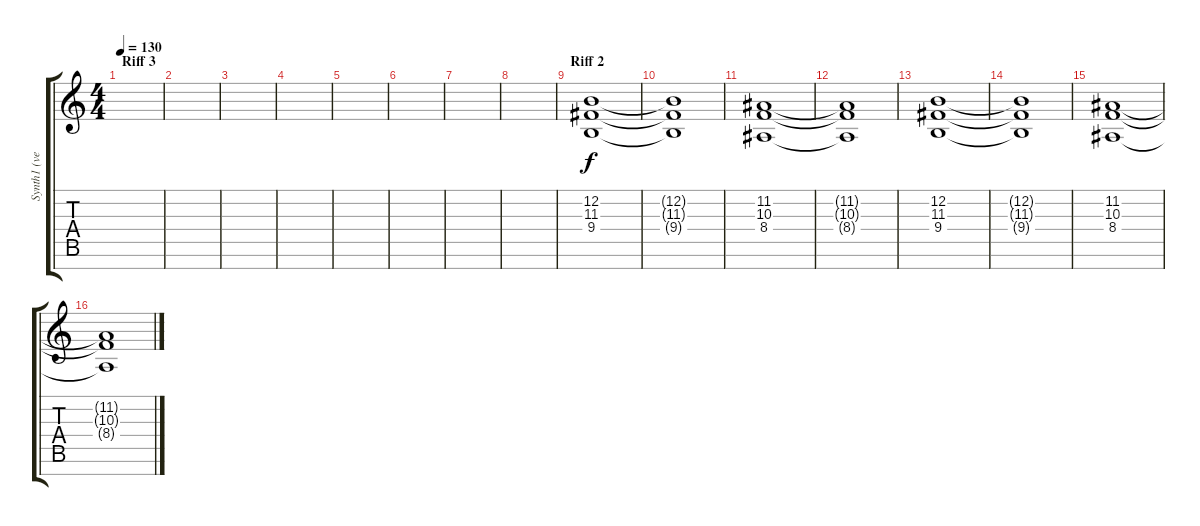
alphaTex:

\track ("Synth1 (verse 1)" "Synth1 (ve") {instrument choiraahs}
\staff {score tabs}
\tuning (E4 B3 G3 D3 A2 E2 B1) {hide}
\ts (4 4)
\section ("" "Riff 3")
\tempo 130
\clef g2
\ks c
|
|
|
|
|
|
|
|
\section ("" "Riff 2")
(12.2 11.3 9.4).1 |
(12.2{t} 11.3{t} 9.4{t}).1 |
(11.2 10.3 8.4).1 |
(11.2{t} 10.3{t} 8.4{t}).1 |
(12.2 11.3 9.4).1 |
(12.2{t} 11.3{t} 9.4{t}).1 |
(11.2 10.3 8.4).1 |
(11.2{t} 10.3{t} 8.4{t}).1
